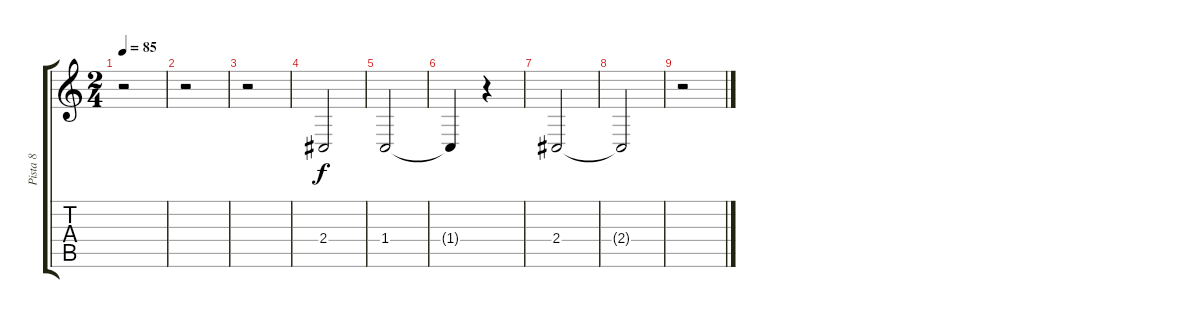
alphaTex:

\track ("Pista 8" "Pista 8") {instrument violin}
\staff {score tabs}
\tuning (Db4 Ab3 E3 B2 Gb2 C2) {hide}
\ts (2 4)
\tempo 85
\clef g2
\ks c
r.2{dy f} |
r.2 |
r.2 |
2.4.2{volume 11} |
1.4.2 |
1.4{t}.4 r.4 |
2.4.2 |
2.4{t}.2 |
r.2
